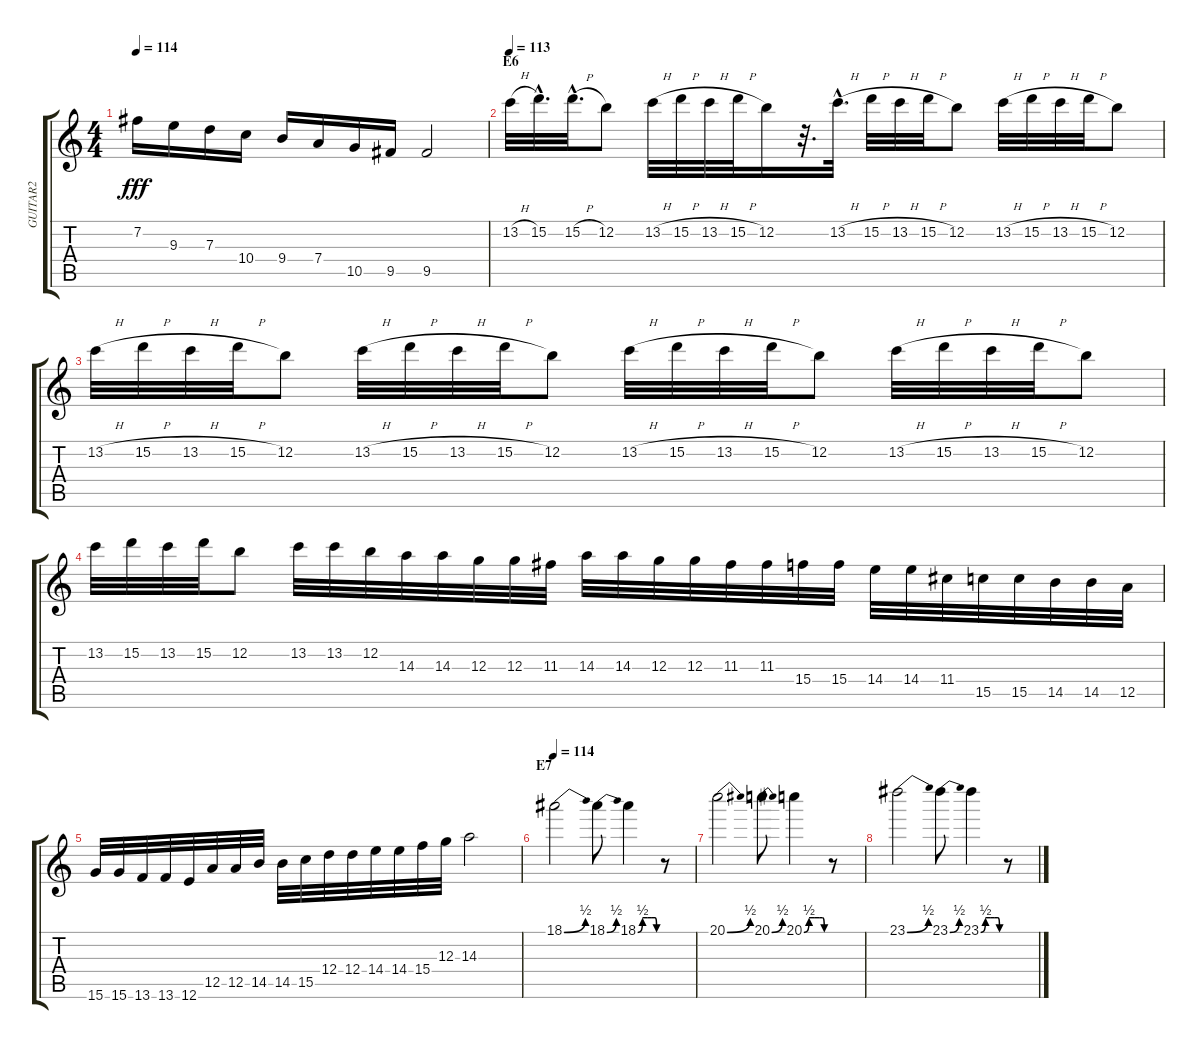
\track ("GUITAR2" "GUITAR2") {instrument distortionguitar}
\staff {score tabs}
\tuning (E4 B3 G3 D3 A2 E2) {hide}
\ts (4 4)
\tempo 114
\clef g2
\ks c
7.2.16{dy fff} 9.3.16 7.3.16 10.4.16 9.4.16 7.4.16 10.5.16 9.5.16 9.5.2 |
\section ("" "E6")
\tempo 113
13.2{h}.32 15.2{hac}.32{d} 15.2{h hac}.32{d} 12.2.8 13.2{h}.32 15.2{h}.32 13.2{h}.32 15.2{h}.32 12.2.16 r.32{d} 13.2{h hac}.32{d} 15.2{h}.32 13.2{h}.32 15.2{h}.32 12.2.8 13.2{h}.32 15.2{h}.32 13.2{h}.32 15.2{h}.32 12.2.8 |
13.2{h}.32 15.2{h}.32 13.2{h}.32 15.2{h}.32 12.2.8 13.2{h}.32 15.2{h}.32 13.2{h}.32 15.2{h}.32 12.2.8 13.2{h}.32 15.2{h}.32 13.2{h}.32 15.2{h}.32 12.2.8 13.2{h}.32 15.2{h}.32 13.2{h}.32 15.2{h}.32 12.2.8 |
13.2.32 15.2.32 13.2.32 15.2.32 12.2.8 13.2.32 13.2.32 12.2.32 14.3.32 14.3.32 12.3.32 12.3.32 11.3.32 14.3.32 14.3.32 12.3.32 12.3.32 11.3.32 11.3.32 15.4.32 15.4.32 14.4.32 14.4.32 11.4.32 15.5.32 15.5.32 14.5.32 14.5.32 12.5.32 |
15.6.32 15.6.32 13.6.32 13.6.32 12.6.32 12.5.32 12.5.32 14.5.32 14.5.32 15.5.32 12.4.32 12.4.32 14.4.32 14.4.32 15.4.32 12.3.32 14.3.2 |
\section ("" "E7")
\tempo 114
18.1{be (bend 0 0 60 2)}.2 18.1{be (bend 0 0 60 2)}.8 18.1{be (custom 0 0 15 2 30 2 45 2 55 2 60 0)}.4 r.8 |
20.1{be (bend 0 0 60 2)}.2 20.1{be (bend 0 0 60 2)}.8 20.1{be (custom 0 0 15 2 30 2 45 2 55 2 60 0)}.4 r.8 |
23.1{be (bend 0 0 60 2)}.2 23.1{be (bend 0 0 60 2)}.8 23.1{be (custom 0 0 15 2 30 2 45 2 55 2 60 0)}.4 r.8
